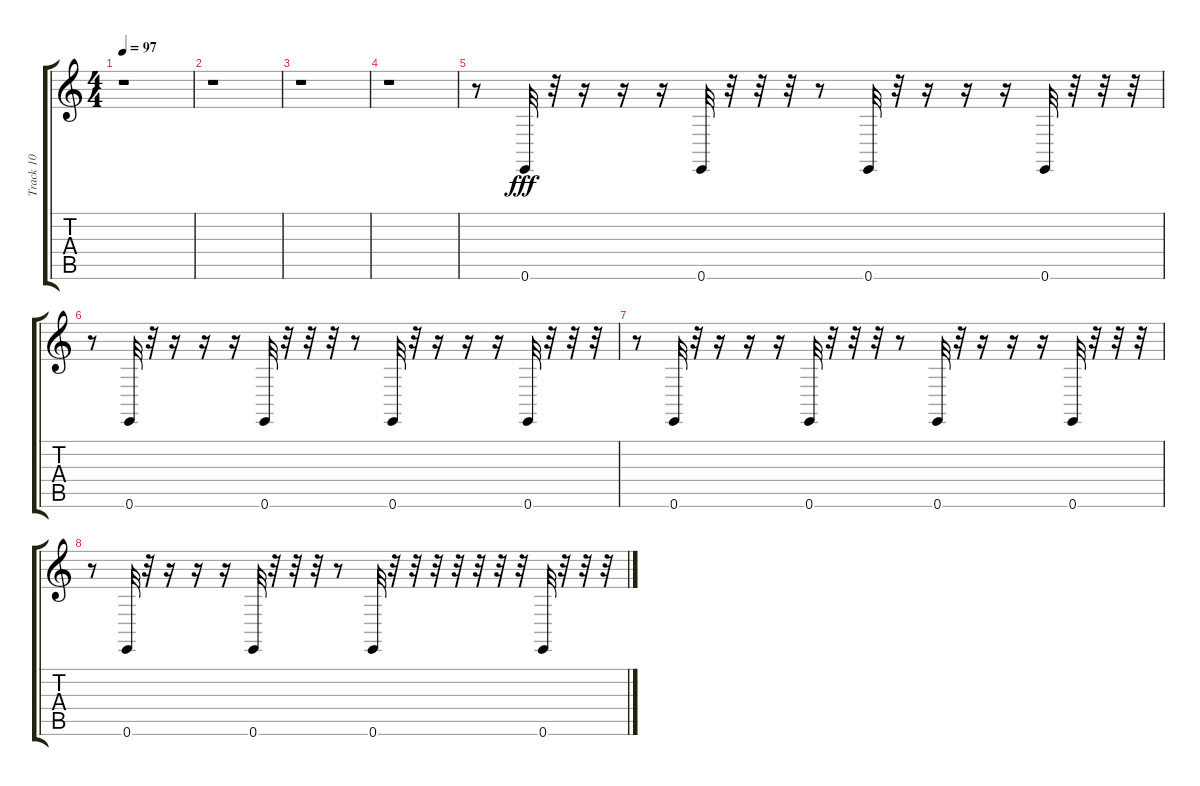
\track ("Track 10" "Track 10") {instrument acousticgrandpiano}
\staff {score tabs}
\tuning (E4 B3 G3 D3 A2 E2) {hide}
\ts (4 4)
\tempo 97
\clef g2
\ks c
r.1{dy fff} |
r.1 |
r.1 |
r.1 |
r.8 0.6.32 r.32 r.16 r.16 r.16 0.6.32 r.32 r.32 r.32 r.8 0.6.32 r.32 r.16 r.16 r.16 0.6.32 r.32 r.32 r.32 |
r.8 0.6.32 r.32 r.16 r.16 r.16 0.6.32 r.32 r.32 r.32 r.8 0.6.32 r.32 r.16 r.16 r.16 0.6.32 r.32 r.32 r.32 |
r.8 0.6.32 r.32 r.16 r.16 r.16 0.6.32 r.32 r.32 r.32 r.8 0.6.32 r.32 r.16 r.16 r.16 0.6.32 r.32 r.32 r.32 |
r.8 0.6.32 r.32 r.16 r.16 r.16 0.6.32 r.32 r.32 r.32 r.8 0.6.32 r.32 r.32 r.32 r.32 r.32 r.32 r.32 0.6.32 r.32 r.32 r.32
